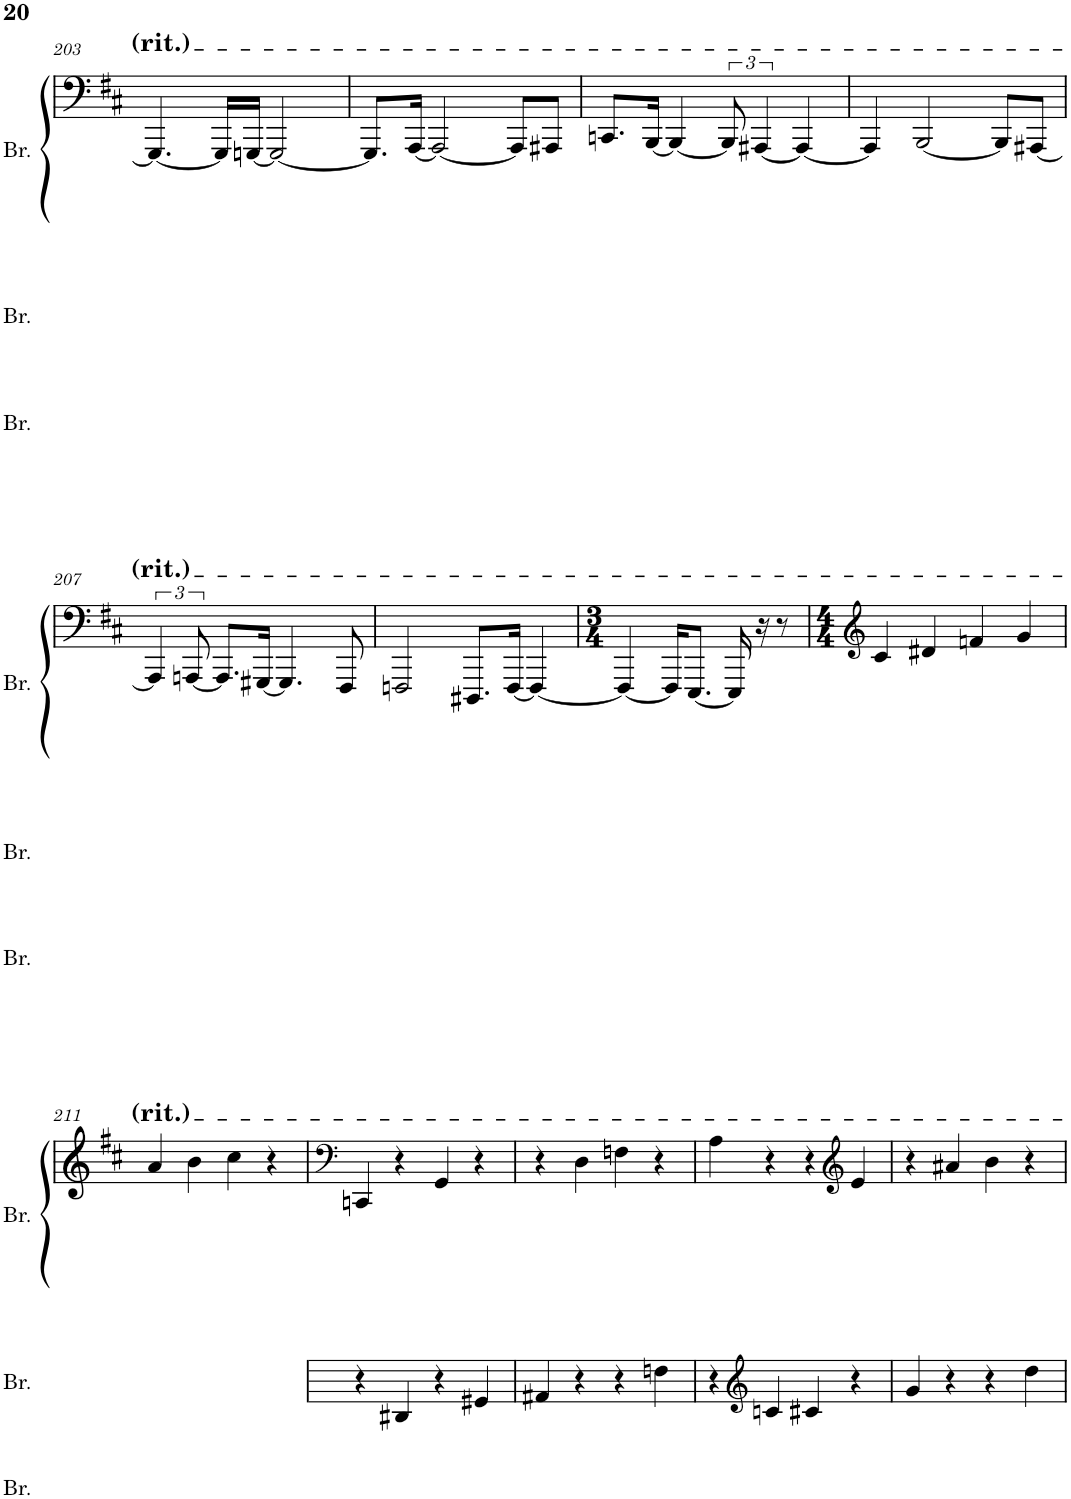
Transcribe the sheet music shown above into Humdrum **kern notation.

**kern	**kern	**kern	**kern
*part3	*part2	*part1	*part1
*staff4	*staff3	*staff2	*staff1
*I"Brass	*I"Brass	*I"Brass	*
*I'Br.	*I'Br.	*I'Br.	*
!!LO:PB:g=z
*clefG2	*clefF4	*clefF4	*clefF4
*k[f#c#]	*k[f#c#]	*k[f#c#]	*k[f#c#]
*M4/4	*M4/4	*M4/4	*M4/4
=203	=203	=203	=203
1r	1r	1r	4.GGG#/_
.	.	.	16GGG#/LL]
.	.	.	[16GGGn/JJ
.	.	.	2GGG/_
=204	=204	=204	=204
1r	1r	1r	8.GGG/L]
.	.	.	[16AAA/Jk
.	.	.	2AAA/_
.	.	.	8AAA/L]
.	.	.	8AAA#X/J
=205	=205	=205	=205
1r	1r	1r	8.CCn/L
.	.	.	[16BBB/Jk
.	.	.	4BBB/_
.	.	.	12BBB/]
.	.	.	[6AAA#X/
.	.	.	4AAA#/_
=206	=206	=206	=206
1r	1r	1r	4AAA#/]
.	.	.	[2BBB/
.	.	.	8BBB/L]
.	.	.	[8AAA#X/J
!!LO:LB:g=z
=207	=207	=207	=207
1r	1r	1r	6AAA#/]
.	.	.	[12AAAn/
.	.	.	8.AAA/L]
.	.	.	[16GGG#X/Jk
.	.	.	4.GGG#/]
.	.	.	8FFF#/
=208	=208	=208	=208
1r	1r	1r	2FFFn/
.	.	.	8.DDD#X/L
.	.	.	[16FFF/Jk
.	.	.	4FFF/_
=209	=209	=209	=209
*M3/4	*M3/4	*M3/4	*M3/4
2.r	2.r	2.r	4FFF/_
.	.	.	16FFF/KL]
.	.	.	[8.EEE/J
.	.	.	16EEE/]
.	.	.	16r
.	.	.	8r
=210	=210	=210	=210
*	*	*	*clefG2
*M4/4	*M4/4	*M4/4	*M4/4
1r	1r	1r	4c#/
.	.	.	4d#X/
.	.	.	4fn/
.	.	.	4g/
!!LO:LB:g=z
=211	=211	=211	=211
1r	1r	1r	4a/
.	.	.	4b\
.	.	.	4cc#\
.	.	.	4r
=212	=212	=212	=212
*	*	*	*clefF4
1r	4r	1r	4CCn/
.	4DD#X/	.	4r
.	4r	.	4GG/
.	4GG#X/	.	4r
=213	=213	=213	=213
1r	4AA#X/	1r	4r
.	4r	.	4D\
.	4r	.	4Fn\
.	4Fn\	.	4r
=214	=214	=214	=214
1r	4r	1r	4A\
*	*clefG2	*	*
.	4cn/	.	4r
.	4c#X/	.	4r
*	*	*	*clefG2
.	4r	.	4e/
=215	=215	=215	=215
1r	4g/	1r	4r
.	4r	.	4a#X/
.	4r	.	4b\
.	4dd\	.	4r
=	=	=	=
*-	*-	*-	*-
